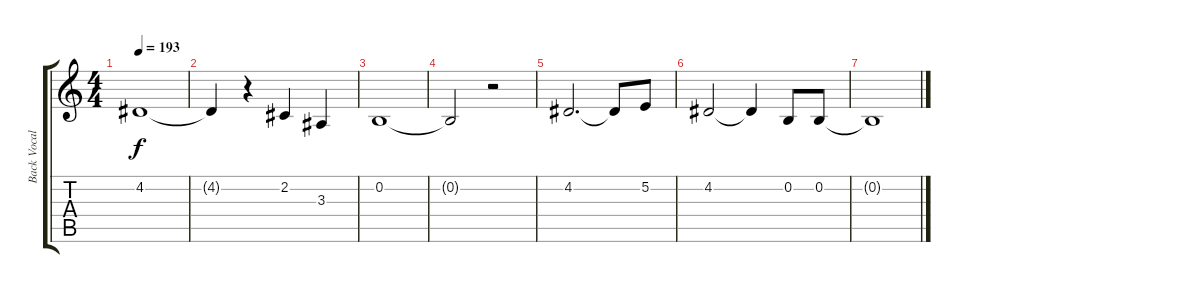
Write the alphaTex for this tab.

\track ("Back Vocals" "Back Vocal") {instrument tenorsax}
\staff {score tabs}
\tuning (E4 B3 G3 D3 A2 E2) {hide}
\ts (4 4)
\tempo 193
\clef g2
\ks c
4.2.1{dy f} |
4.2{t}.4 r.4 2.2.4 3.3.4 |
0.2.1 |
0.2{t}.2 r.2 |
4.2.2{d} 4.2{t}.8 5.2.8 |
4.2.2 4.2{t}.4 0.2.8 0.2.8 |
0.2{t}.1
